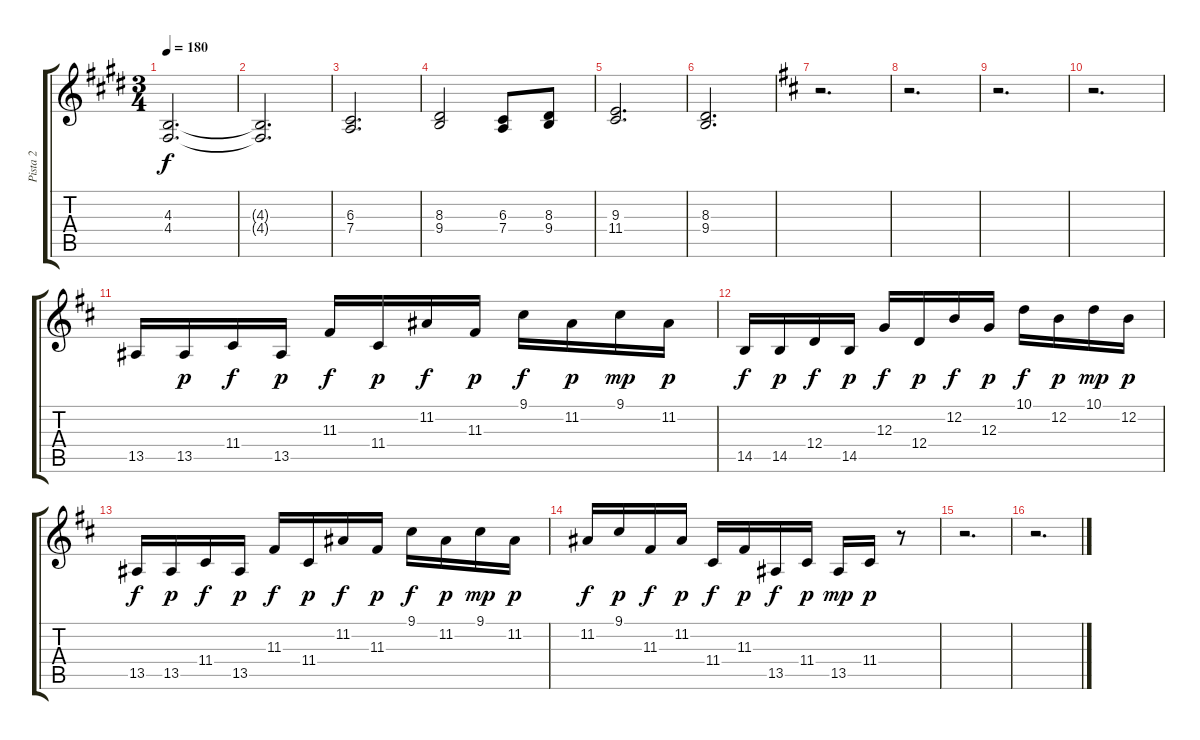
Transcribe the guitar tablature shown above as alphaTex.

\track ("Pista 2" "Pista 2") {instrument stringensemble1}
\staff {score tabs}
\tuning (E4 B3 G3 D3 A2 E2) {hide}
\ts (3 4)
\tempo 180
\clef g2
\ks e
(4.3 4.4).2{d dy f} |
(4.3{t} 4.4{t}).2{d} |
(6.3 7.4).2{d} |
(8.3 9.4).2 (6.3 7.4).8 (8.3 9.4).8 |
(9.3 11.4).2{d} |
(8.3 9.4).2{d} |
\ks d
r.2{d} |
r.2{d} |
r.2{d} |
r.2{d} |
13.5.16 13.5.16{dy p} 11.4.16{dy f} 13.5.16{dy p} 11.3.16{dy f} 11.4.16{dy p} 11.2.16{dy f} 11.3.16{dy p} 9.1.16{dy f} 11.2.16{dy p} 9.1.16{dy mp} 11.2.16{dy p} |
14.5.16{dy f} 14.5.16{dy p} 12.4.16{dy f} 14.5.16{dy p} 12.3.16{dy f} 12.4.16{dy p} 12.2.16{dy f} 12.3.16{dy p} 10.1.16{dy f} 12.2.16{dy p} 10.1.16{dy mp} 12.2.16{dy p} |
13.5.16{dy f} 13.5.16{dy p} 11.4.16{dy f} 13.5.16{dy p} 11.3.16{dy f} 11.4.16{dy p} 11.2.16{dy f} 11.3.16{dy p} 9.1.16{dy f} 11.2.16{dy p} 9.1.16{dy mp} 11.2.16{dy p} |
11.2.16{dy f} 9.1.16{dy p} 11.3.16{dy f} 11.2.16{dy p} 11.4.16{dy f} 11.3.16{dy p} 13.5.16{dy f} 11.4.16{dy p} 13.5.16{dy mp} 11.4.16{dy p} r.8 |
r.2{d} |
r.2{d}
